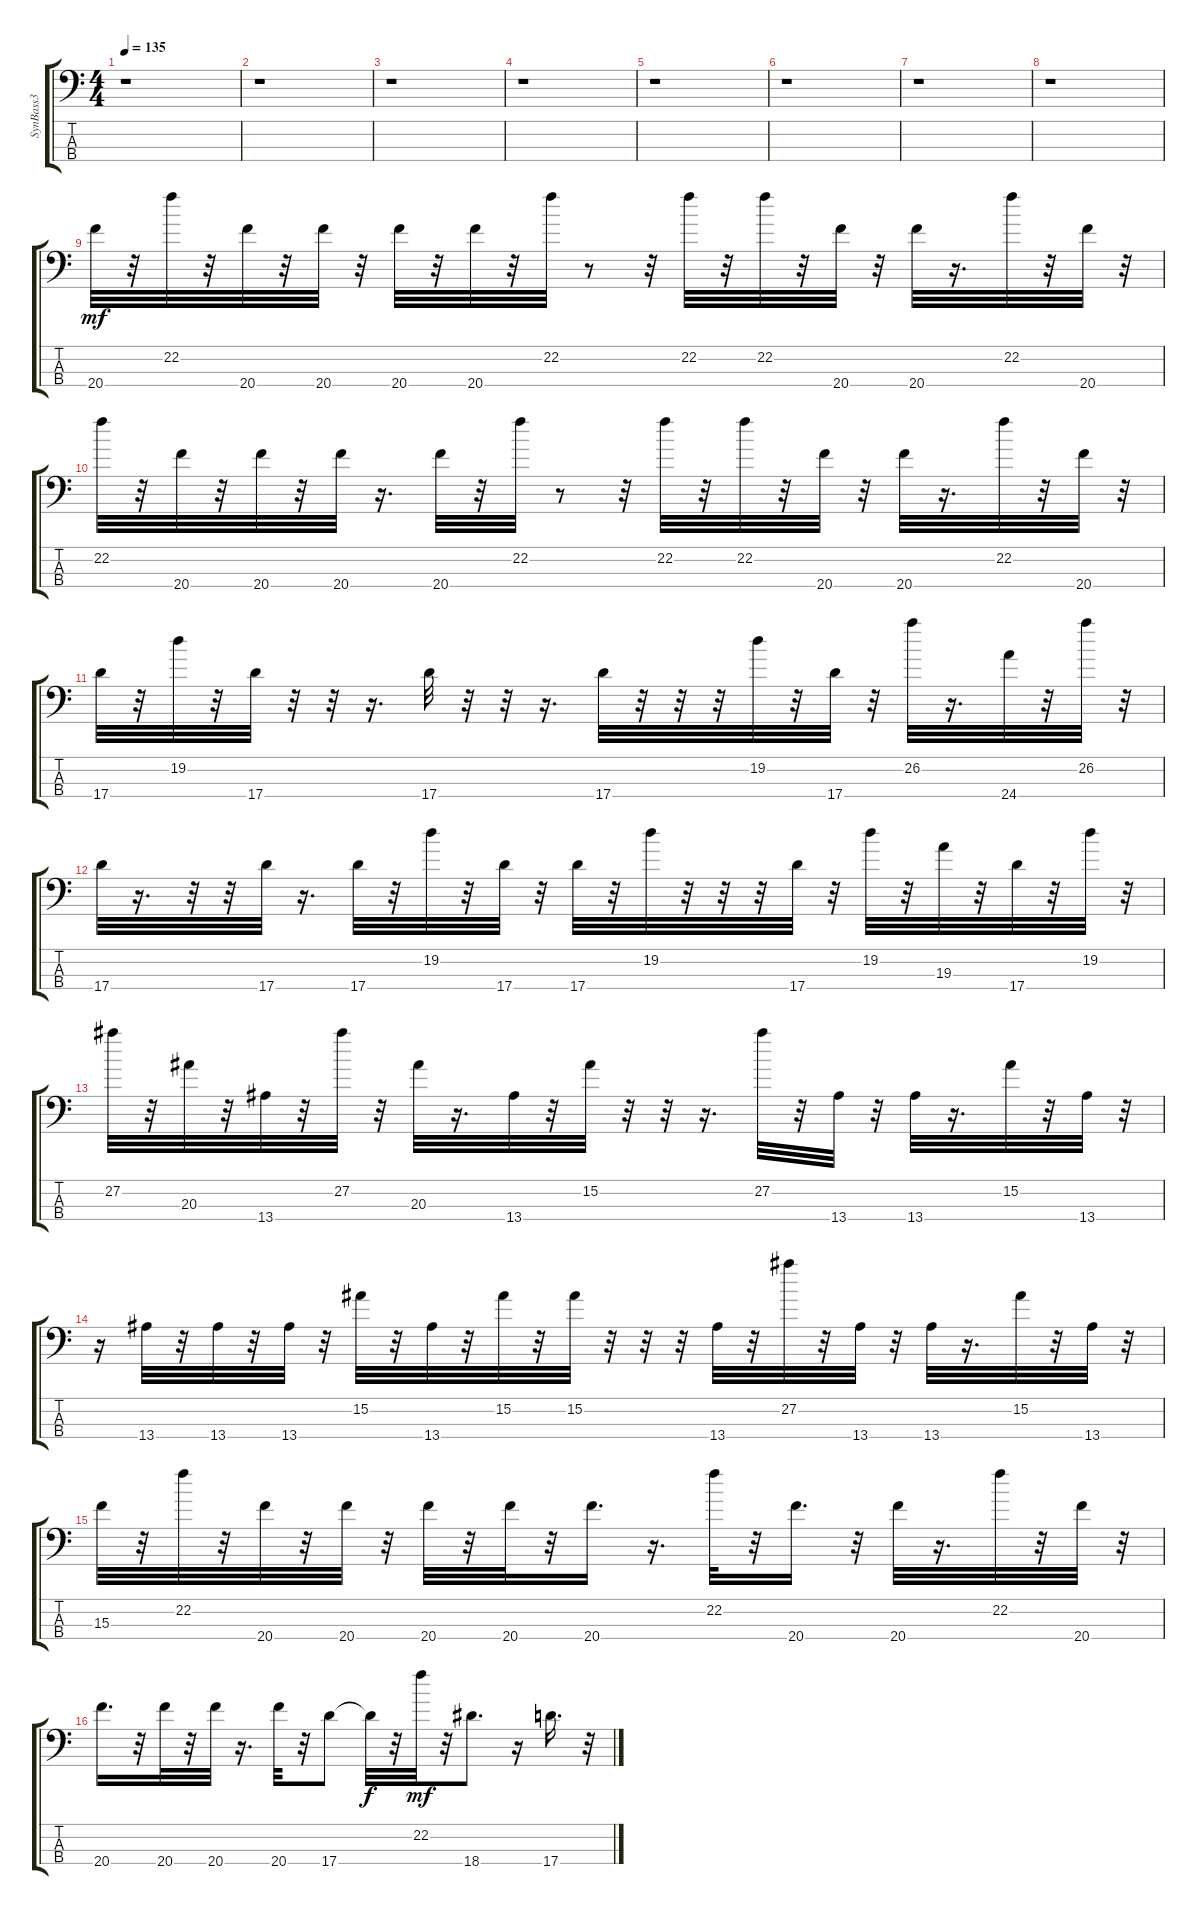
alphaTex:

\track ("SynBass3" "SynBass3") {instrument synthbass1}
\staff {score tabs}
\tuning (C-1 G2 D2 A1) {hide}
\ts (4 4)
\tempo 135
\clef f4
\ks c
r.1{dy mf} |
r.1 |
r.1 |
r.1 |
r.1 |
r.1 |
r.1 |
r.1 |
20.4.32 r.32 22.2.32 r.32 20.4.32 r.32 20.4.32 r.32 20.4.32 r.32 20.4.32 r.32 22.2.32 r.8 r.32 22.2.32 r.32 22.2.32 r.32 20.4.32 r.32 20.4.32 r.16{d} 22.2.32 r.32 20.4.32 r.32 |
22.2.32 r.32 20.4.32 r.32 20.4.32 r.32 20.4.32 r.16{d} 20.4.32 r.32 22.2.32 r.8 r.32 22.2.32 r.32 22.2.32 r.32 20.4.32 r.32 20.4.32 r.16{d} 22.2.32 r.32 20.4.32 r.32 |
17.4.32 r.32 19.2.32 r.32 17.4.32 r.32 r.32 r.16{d} 17.4.32 r.32 r.32 r.16{d} 17.4.32 r.32 r.32 r.32 19.2.32 r.32 17.4.32 r.32 26.2.32 r.16{d} 24.4.32 r.32 26.2.32 r.32 |
17.4.32 r.16{d} r.32 r.32 17.4.32 r.16{d} 17.4.32 r.32 19.2.32 r.32 17.4.32 r.32 17.4.32 r.32 19.2.32 r.32 r.32 r.32 17.4.32 r.32 19.2.32 r.32 19.3.32 r.32 17.4.32 r.32 19.2.32 r.32 |
27.2.32 r.32 20.3.32 r.32 13.4.32 r.32 27.2.32 r.32 20.3.32 r.16{d} 13.4.32 r.32 15.2.32 r.32 r.32 r.16{d} 27.2.32 r.32 13.4.32 r.32 13.4.32 r.16{d} 15.2.32 r.32 13.4.32 r.32 |
r.16 13.4.32 r.32 13.4.32 r.32 13.4.32 r.32 15.2.32 r.32 13.4.32 r.32 15.2.32 r.32 15.2.32 r.32 r.32 r.32 13.4.32 r.32 27.2.32 r.32 13.4.32 r.32 13.4.32 r.16{d} 15.2.32 r.32 13.4.32 r.32 |
15.3.32 r.32 22.2.32 r.32 20.4.32 r.32 20.4.32 r.32 20.4.32 r.32 20.4.32 r.32 20.4.16{d} r.16{d} 22.2.32 r.32 20.4.16{d} r.32 20.4.32 r.16{d} 22.2.32 r.32 20.4.32 r.32 |
20.4.16{d} r.32 20.4.32 r.32 20.4.32 r.16{d} 20.4.32 r.32 17.4.8 17.4{t}.32{dy f} r.32 22.2.32{dy mf} r.32 18.4.8{d} r.16 17.4.16{d} r.32
